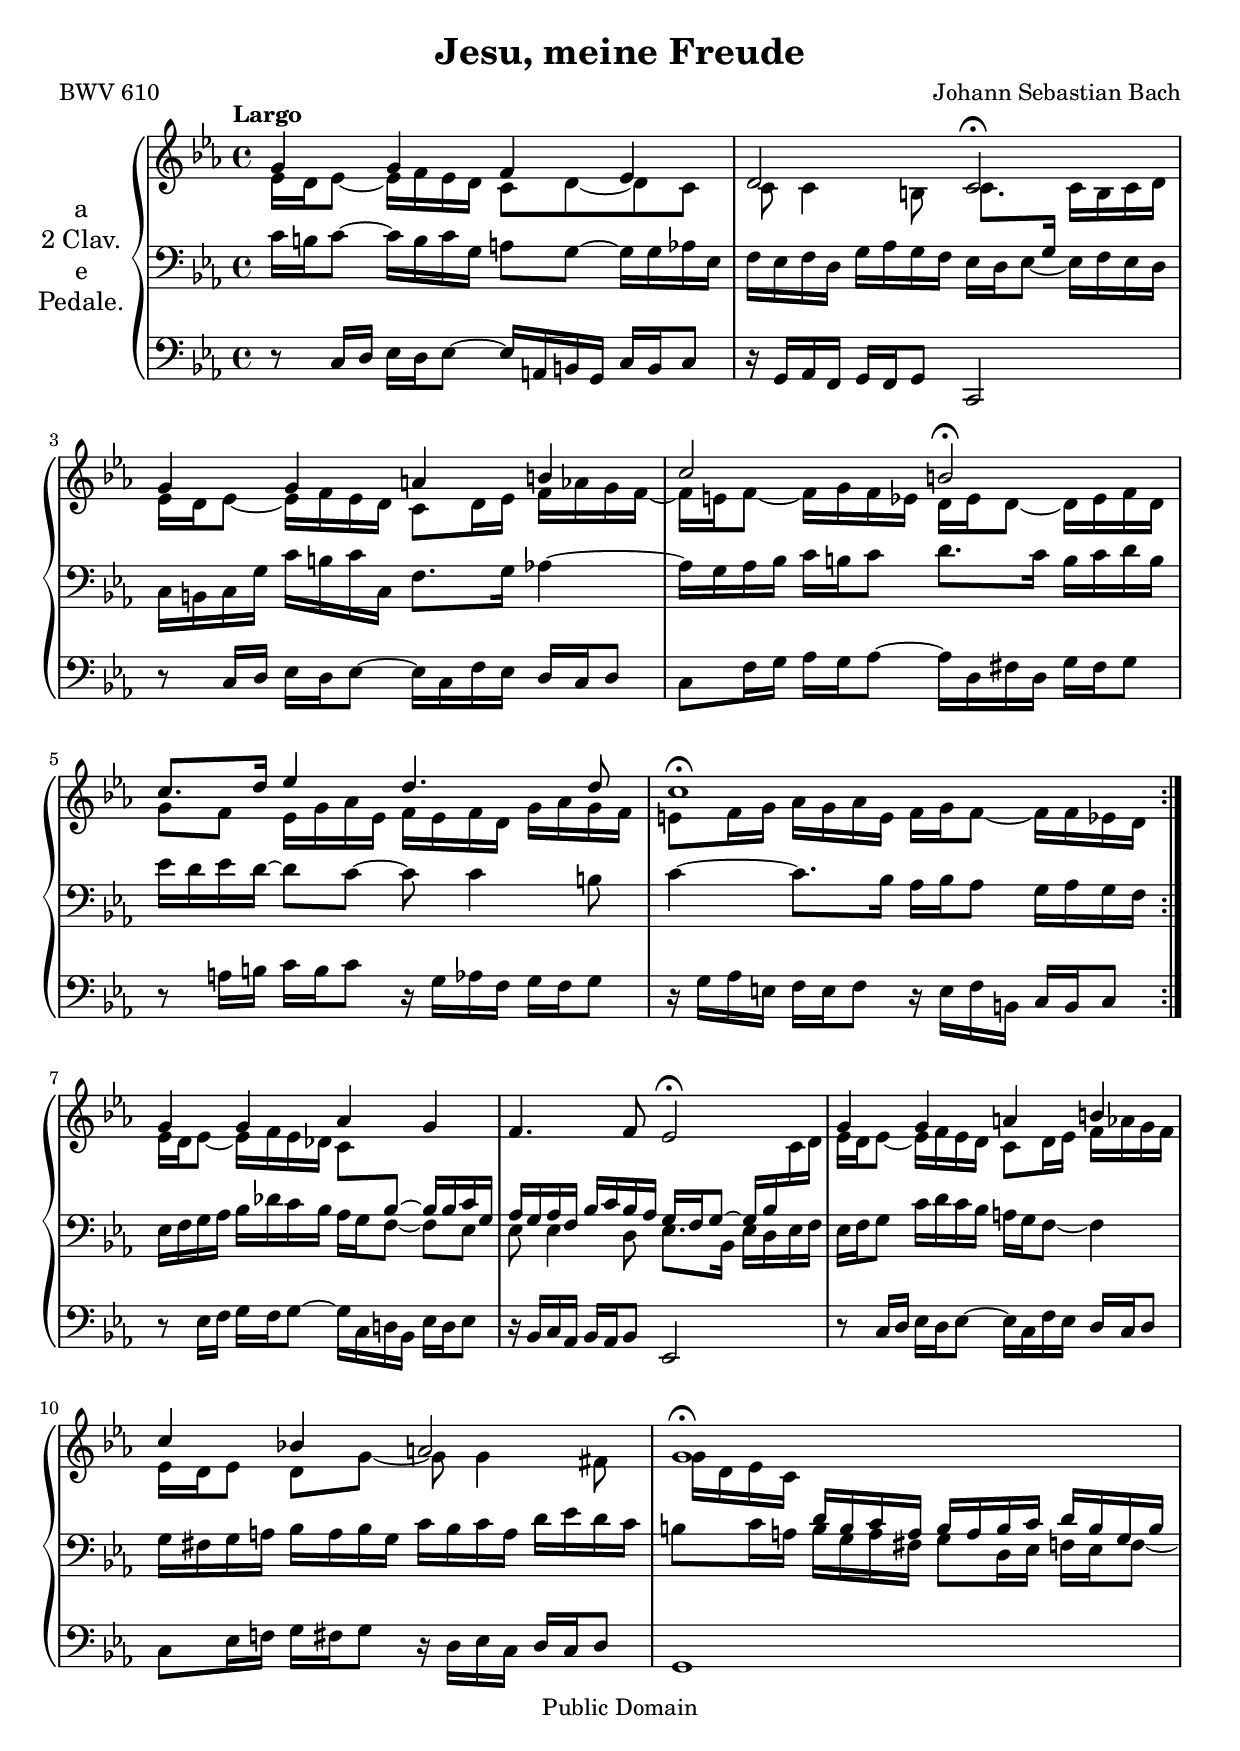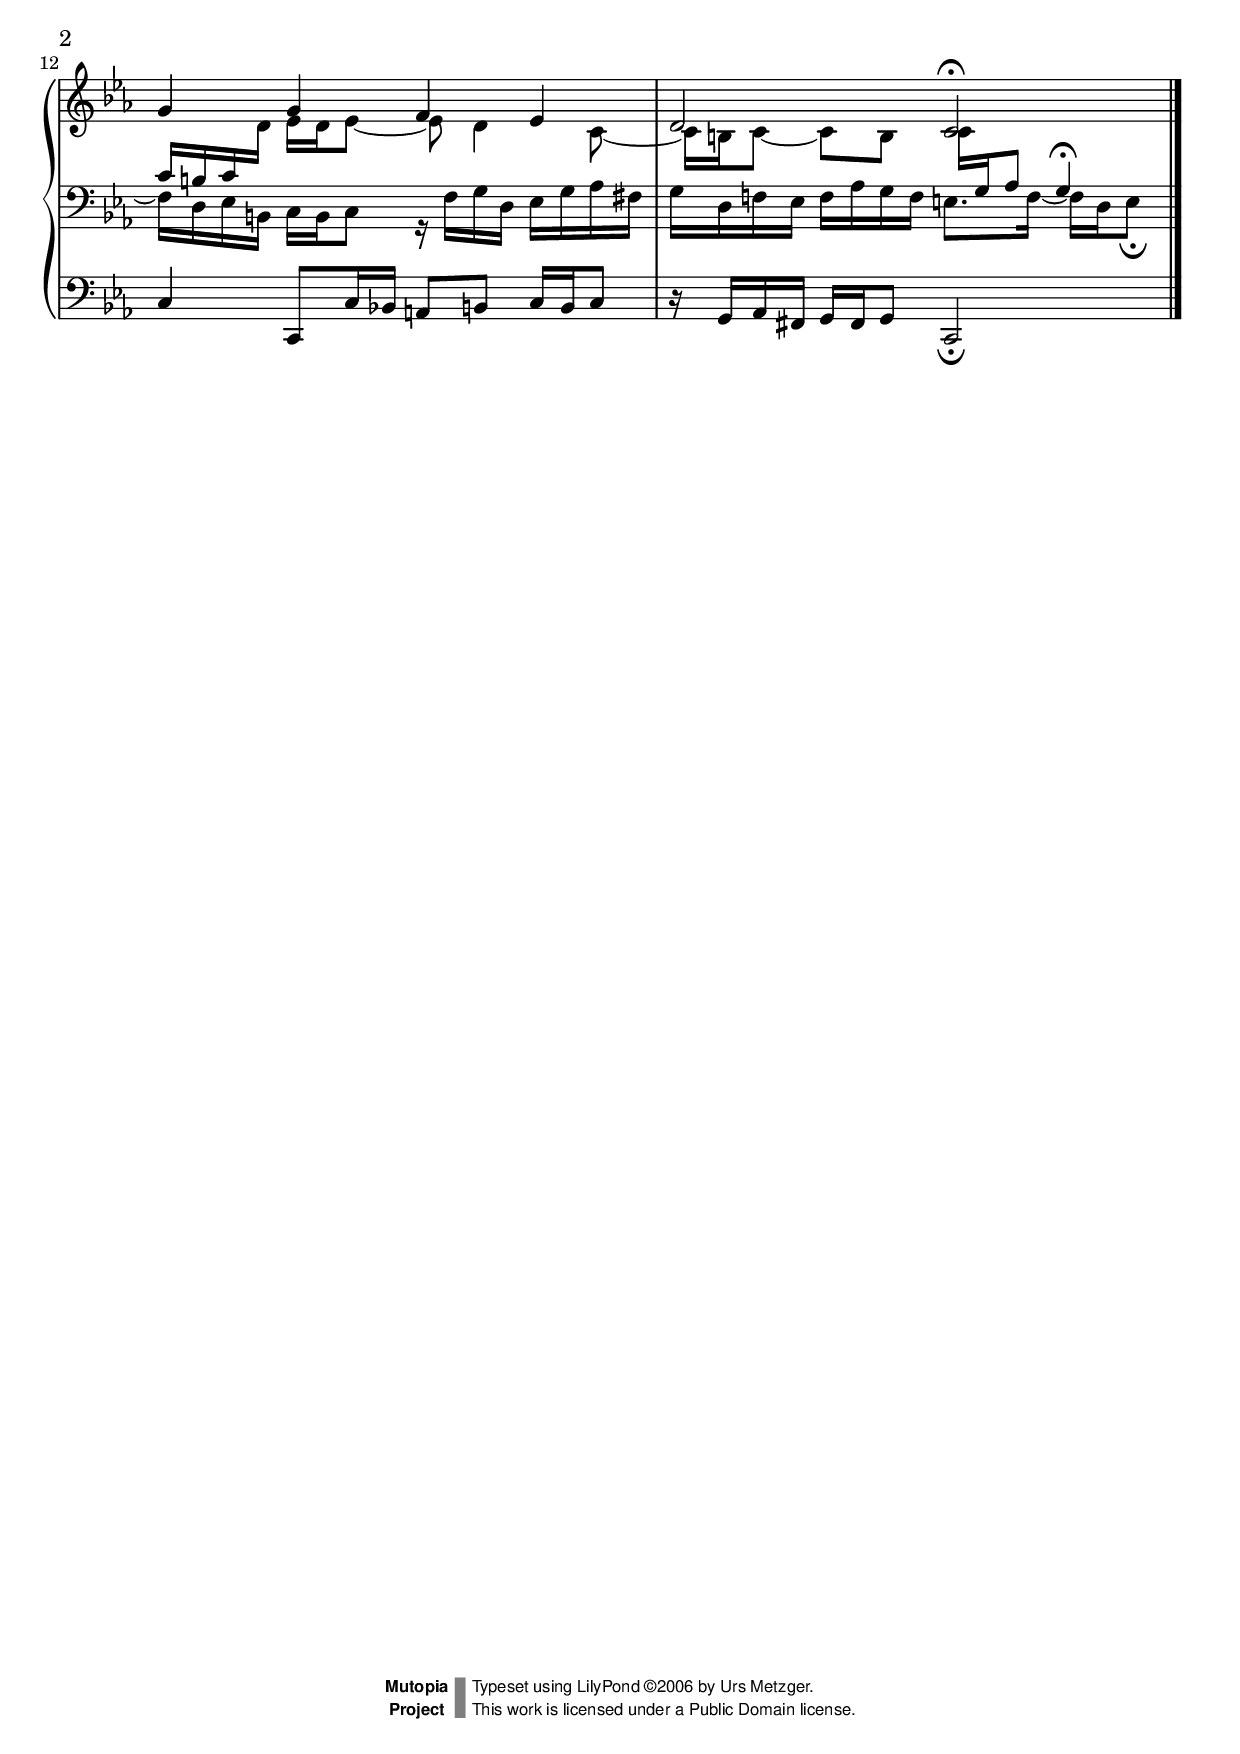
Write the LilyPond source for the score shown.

\version "2.19.2"
%\include "example-header.ily"


\header {
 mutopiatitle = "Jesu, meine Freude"
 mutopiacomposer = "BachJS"
 poet = "BWV 610"
 %mutopiaopus = "BWV 610"
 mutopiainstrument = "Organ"
 date = ""
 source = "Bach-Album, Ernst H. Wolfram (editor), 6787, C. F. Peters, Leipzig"
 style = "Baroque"
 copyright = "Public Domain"
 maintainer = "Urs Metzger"
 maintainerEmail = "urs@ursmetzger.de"
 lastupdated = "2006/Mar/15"

 title = "Jesu, meine Freude"
 composer = "Johann Sebastian Bach"
 %opus="BWV 610"

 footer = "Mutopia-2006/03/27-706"
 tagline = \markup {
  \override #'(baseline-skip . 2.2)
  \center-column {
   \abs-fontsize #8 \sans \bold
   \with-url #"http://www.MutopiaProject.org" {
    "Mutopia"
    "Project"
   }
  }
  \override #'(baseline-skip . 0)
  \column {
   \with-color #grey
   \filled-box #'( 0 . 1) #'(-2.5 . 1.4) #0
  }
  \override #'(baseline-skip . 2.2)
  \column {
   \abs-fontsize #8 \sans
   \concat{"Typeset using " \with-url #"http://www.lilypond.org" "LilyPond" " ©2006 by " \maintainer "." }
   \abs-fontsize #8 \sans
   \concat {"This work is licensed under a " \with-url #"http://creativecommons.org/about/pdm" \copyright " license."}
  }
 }
}

\include "deutsch.ly"

global = {
   \key c \minor
   \time 4/4
   \tempo Largo
   \accidentalStyle default
}

halsup = {
  \voiceOne
}

halsdown = {
  \voiceTwo
}

staffup = {
   \change Staff = "right" \halsdown
}

staffdown = {
   \change Staff = "left" \halsup
}

sopran = {
   \new Voice \relative g' {
      \global
      \halsup
      \repeat volta 2 {
         g4 g f es
         d2 c\fermata
         g'4 g a h
         c2 h\fermata
         %% Takt 5 ==============================================
         c8. d16 es4 d4. d8
         c1\fermata
      }
      g4 g as g
      f4. f8 es2\fermata
      g4 g a h
      %% Takt 10 =============================================
      c4 b! a2
      g1\fermata
      g4 g f es
      d2 c2\fermata \bar "|."
   }
}

alt = {
   \new Voice \relative es' {
      \global
      \halsdown
      \repeat volta 2 {
         es16 d es8~ 16 f es d c8 d~ d c
         c8 c4 h8 c8. \staffdown g16 \staffup c h c d
         es16 d es8~ 16 f es d c8 d16 es f as g f~
         16 e f8~ 16 g f es d es d8~ 16 es f d
         %% Takt 5 ==============================================
         g8 f es16 g as es f es f d g as g f
         e8 f16 g as g as e f g f8~ 16 f es d
      }
      es16 d es8~ 16 f es des c8 \staffdown b~ 16 b c g
      as16 g as f b c b as g f g8~ 16 b \staffup c d
      es16 d es8~ 16 f es d c8 d16 es f as g f
      %% Takt 10 =============================================
      es16 d es8 d g~g g4 fis8
      g16 d es c \staffdown d h c a h a h c d h g h
      c16 h c \staffup d es d es8~ 8 d4 c8~
      16 h c8~ 8 h c16 \staffdown g as8 g4\fermata
   }
}

tenor = {
   \new Voice \relative c' {
      \global
      \repeat volta 2 {
         c16 h c8~ 16 h c g a8 g~ 16 g as es
         f16 es f d g as g f es d \tieDown es8~ 16 \tieNeutral f es d
         c16 h c g' c h c c, f8. g16 as!4~
         16 g as b c h c8 d8. c16 h c d h
         %% Takt 5 ==============================================
         es16 d es d~ 8 c~c c4 h8
         c4~ 8. b16 as b as8 g16 as g f
      }
      \halsdown es16 f g as b des c b as g f8~ 8 es
      es8 es4 d8 es8. b16 es d es f
      es16 f g8 c16 d c b a g f8~ 4
      %% Takt 10 =============================================
      g16 fis g a b a b g c b c a d es d c
      h8 c16 a h g a fis g8 d16 es f es f8~
      16 d es h c h c8 r16 f g d es g as fis
      g16 d f! es f as g f e8. f16~ 16 d e8\fermata
   }
}

right = {
   \clef treble
   <<
   \alt
   \sopran
   >>
}

left = {
   \clef bass
   <<
   \tenor
   >>
}

pedal = {
   \global
   \clef "bass"
   \relative c {
      \repeat volta 2 {
         r8 c16 d es d es8~ 16 a, h g c h c8
         r16 g as f g f g8 c,2
         r8 c'16 d es d es8~ 16 c f es d c d8
         c8 f16 g as g as8~ 16 d, fis d g fis g8
         %% Takt 5 ==============================================
         r8 a16 h c h c8
         r16 g as f g f g8
         r16 g as e f e f8 r16 e f h, c h c8
      }
      r8 es16  f g f g8~ 16 c, d! b es d es8
      r16 b c as b as b8 es,2
      r8 c'16 d es d es8~ 16 c f es d c d8
      %% Takt 10 =============================================
      c8 es16 f! g fis g8 r16 d es c d c d8
      g,1
      c4 c,8 c'16 b! a8 h c16 h c8
      r16 g as fis g fis g8 c,2_\fermata
   }
}

\score {
   \new PianoStaff
      { \set PianoStaff.instrumentName = \markup { \large \center-column {
          "a" "" "2 Clav." "" "e"  ""  "Pedale." } \hspace #0.5 }
      <<
         \context Staff = right
         {
            \context Voice = right \right
         }
         \context Staff = left {
            \context Voice = left \left
         }
         \context Staff = pedal {
            \context Voice = pedal \pedal
         }
      >>
   }
   \layout{}
}
